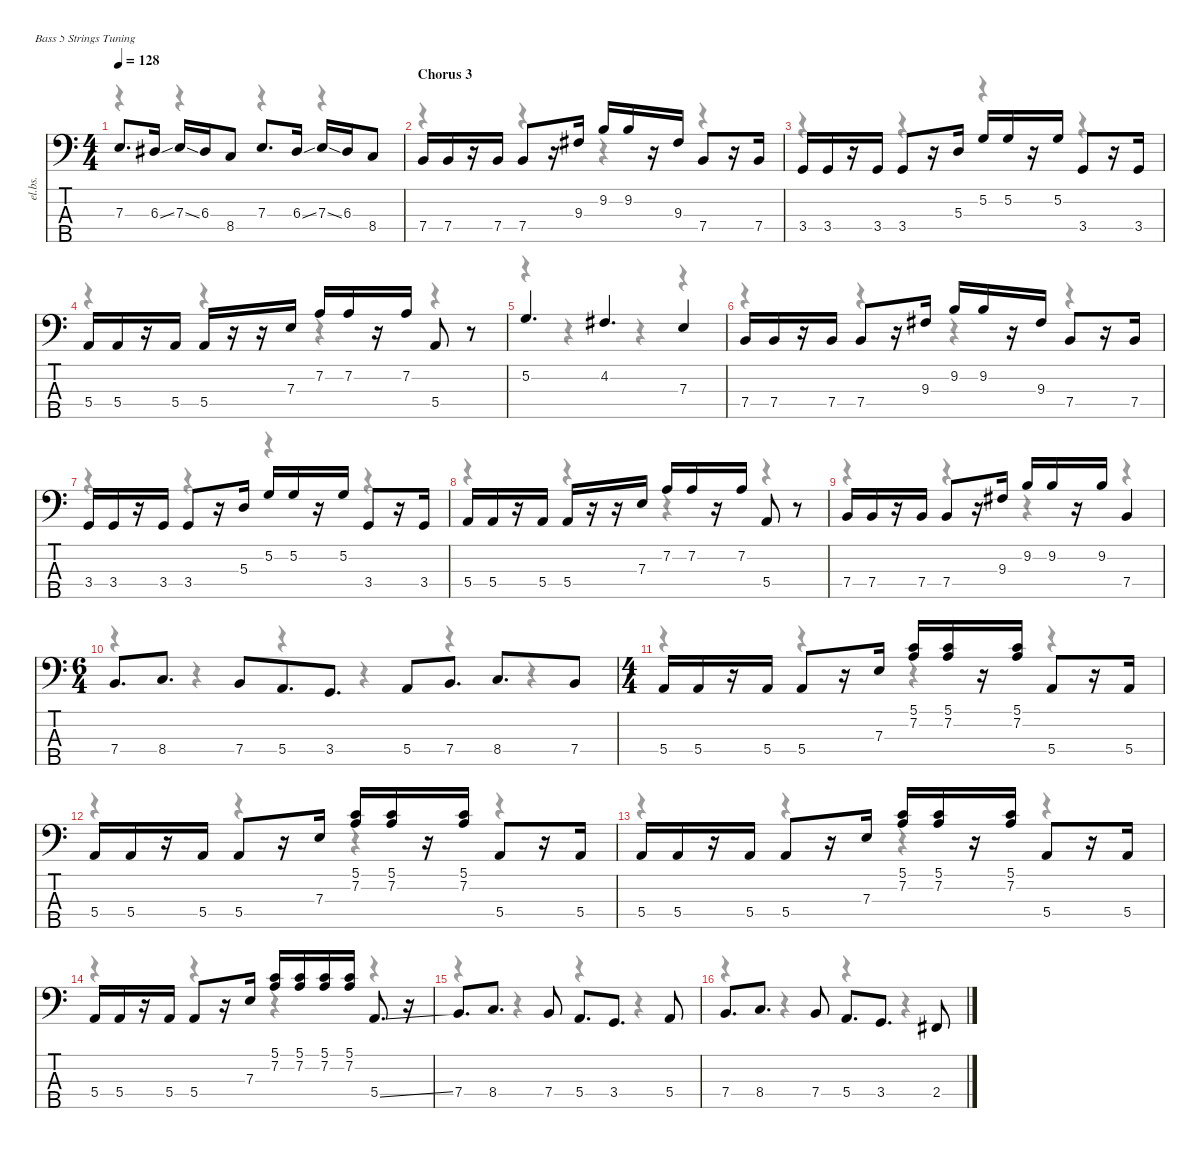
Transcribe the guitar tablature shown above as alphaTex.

\defaultSystemsLayout 4
\hideDynamics
\bracketExtendMode nobrackets
\track ("Bass" "el.bs.") {instrument electricbassfinger}
\staff {score tabs}
\tuning (G2 D2 A1 E1 B0)
\voice
\ts (4 4)
\tempo 128
\clef f4
\ks c
7.3.8{d dy f} 6.3{ss acc #}.16 7.3{ss}.16 6.3{acc #}.16 8.4.8 7.3.8{d} 6.3{ss acc #}.16 7.3{ss}.16 6.3{acc #}.16 8.4.8 |
\section ("" "Chorus 3")
7.4.16 7.4.16 r.16 7.4.16 7.4.8 r.16 9.3{acc #}.16 9.2.16 9.2.16 r.16 9.3{acc #}.16 7.4.8 r.16 7.4.16 |
3.4.16 3.4.16 r.16 3.4.16 3.4.8 r.16 5.3.16 5.2.16 5.2.16 r.16 5.2.16 3.4.8 r.16 3.4.16 |
5.4.16 5.4.16 r.16 5.4.16 5.4.16 r.16 r.16 7.3.16 7.2.16 7.2.16 r.16 7.2.16 5.4.8 r.8 |
5.2.4{d} 4.2{acc #}.4{d} 7.3.4 |
7.4.16 7.4.16 r.16 7.4.16 7.4.8 r.16 9.3{acc #}.16 9.2.16 9.2.16 r.16 9.3{acc #}.16 7.4.8 r.16 7.4.16 |
3.4.16 3.4.16 r.16 3.4.16 3.4.8 r.16 5.3.16 5.2.16 5.2.16 r.16 5.2.16 3.4.8 r.16 3.4.16 |
5.4.16 5.4.16 r.16 5.4.16 5.4.16 r.16 r.16 7.3.16 7.2.16 7.2.16 r.16 7.2.16 5.4.8 r.8 |
7.4.16 7.4.16 r.16 7.4.16 7.4.8 r.16 9.3{acc #}.16 9.2.16 9.2.16 r.16 9.2.16 7.4.4 |
\ts (6 4)
\beaming (8 3 3 3 3)
7.4.8{d} 8.4.8{d} 7.4.8 5.4.8{d} 3.4.8{d} 5.4.8 7.4.8{d} 8.4.8{d} 7.4.8 |
\ts (4 4)
\beaming (8 2 2 2 2)
5.4.16 5.4.16 r.16 5.4.16 5.4.8 r.16 7.3.16 (5.1 7.2).16 (5.1 7.2).16 r.16 (5.1 7.2).16 5.4.8 r.16 5.4.16 |
5.4.16 5.4.16 r.16 5.4.16 5.4.8 r.16 7.3.16 (5.1 7.2).16 (5.1 7.2).16 r.16 (5.1 7.2).16 5.4.8 r.16 5.4.16 |
5.4.16 5.4.16 r.16 5.4.16 5.4.8 r.16 7.3.16 (5.1 7.2).16 (5.1 7.2).16 r.16 (5.1 7.2).16 5.4.8 r.16 5.4.16 |
5.4.16 5.4.16 r.16 5.4.16 5.4.8 r.16 7.3.16 (5.1 7.2).16 (5.1 7.2).16 (5.1 7.2).16 (5.1 7.2).16 5.4{ss}.8{d} r.16 |
7.4.8{d} 8.4.8{d} 7.4.8 5.4.8{d} 3.4.8{d} 5.4.8 |
7.4.8{d} 8.4.8{d} 7.4.8 5.4.8{d} 3.4.8{d} 2.4{acc #}.8
\voice
\clef f4
\ottava regular
\simile none
\ks c
r.4{dy mf} r.4 r.4 r.4 |
r.4 r.4 r.4 r.4 |
r.4 r.4 r.4 r.4 |
r.4 r.4 r.4 r.4 |
r.4 r.4 r.4 r.4 |
r.4 r.4 r.4 r.4 |
r.4 r.4 r.4 r.4 |
r.4 r.4 r.4 r.4 |
r.4 r.4 r.4 r.4 |
r.4 r.4 r.4 r.4 r.4 r.4 |
r.4 r.4 r.4 r.4 |
r.4 r.4 r.4 r.4 |
r.4 r.4 r.4 r.4 |
r.4 r.4 r.4 r.4 |
r.4 r.4 r.4 r.4 |
r.4 r.4 r.4 r.4
